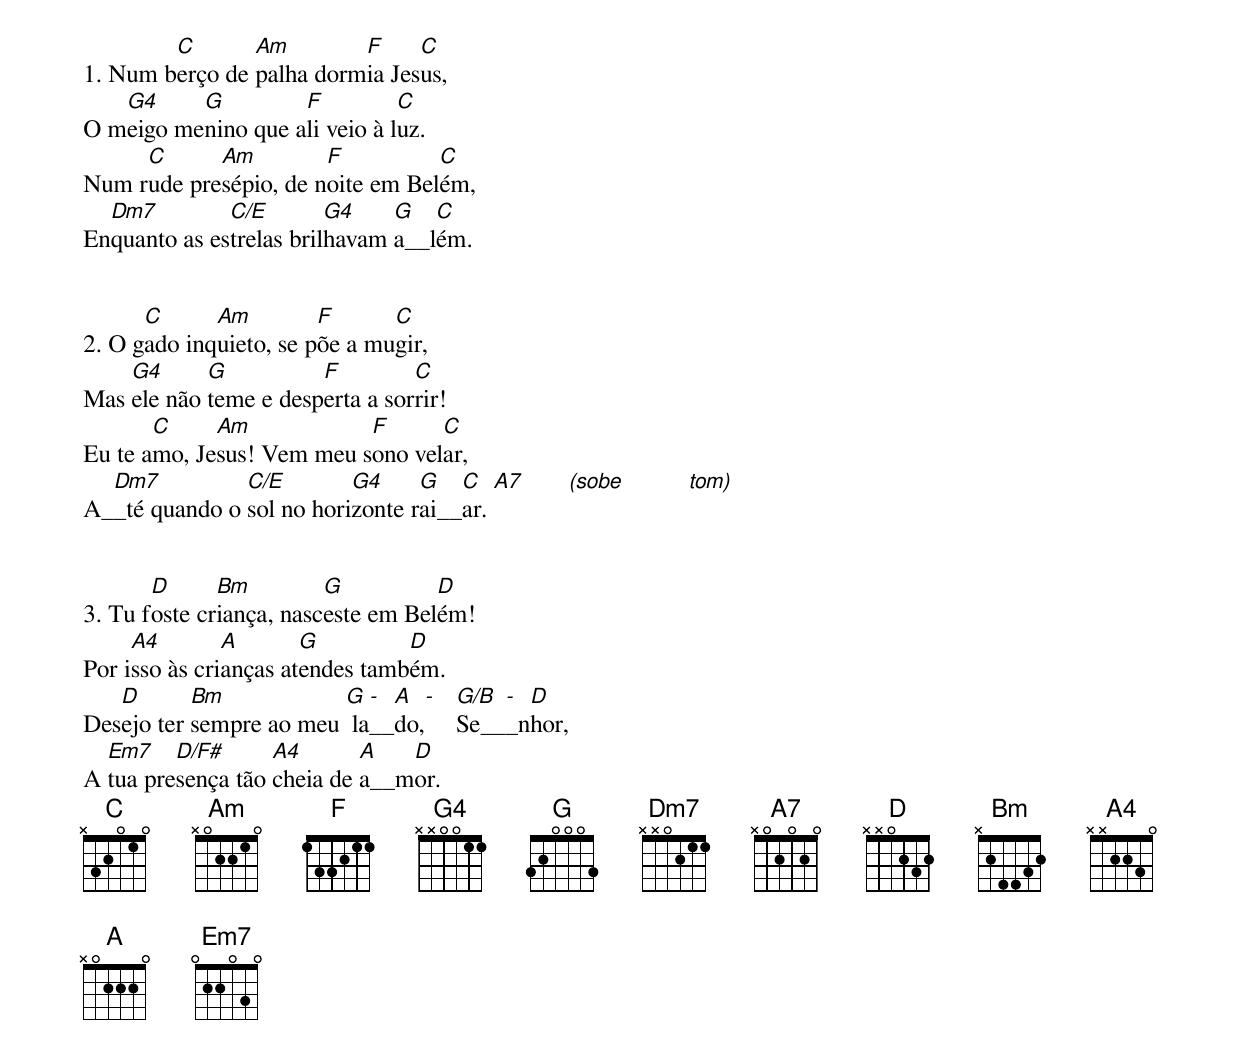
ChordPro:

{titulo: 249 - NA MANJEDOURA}
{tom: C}

1. Num b[C]erço de [Am]palha dorm[F]ia Jes[C]us,
O m[G4]eigo me[G]nino que a[F]li veio à l[C]uz.
Num r[C]ude pre[Am]sépio, de n[F]oite em Bel[C]ém,
En[Dm7]quanto as es[C/E]trelas bril[G4]havam [G]a__l[C]ém.


2. O g[C]ado inq[Am]uieto, se p[F]õe a mu[C]gir,
Mas [G4]ele não [G]teme e desp[F]erta a sor[C]rir!
Eu te a[C]mo, Je[Am]sus! Vem meu s[F]ono vel[C]ar,
A_[Dm7]_té quando o [C/E]sol no hori[G4]zonte r[G]ai__[C]ar. [A7]       [(sobe]          [tom)]


3. Tu f[D]oste cr[Bm]iança, nasc[G]este em Bel[D]ém!
Por i[A4]sso às cri[A]anças at[G]endes tamb[D]ém.
Des[D]ejo ter [Bm]sempre ao meu [G] la[-]__[A]do,[-]   [G/B]Se__[-]_n[D]hor,
A [Em7]tua pre[D/F#]sença tão [A4]cheia de [A]a__m[D]or.
